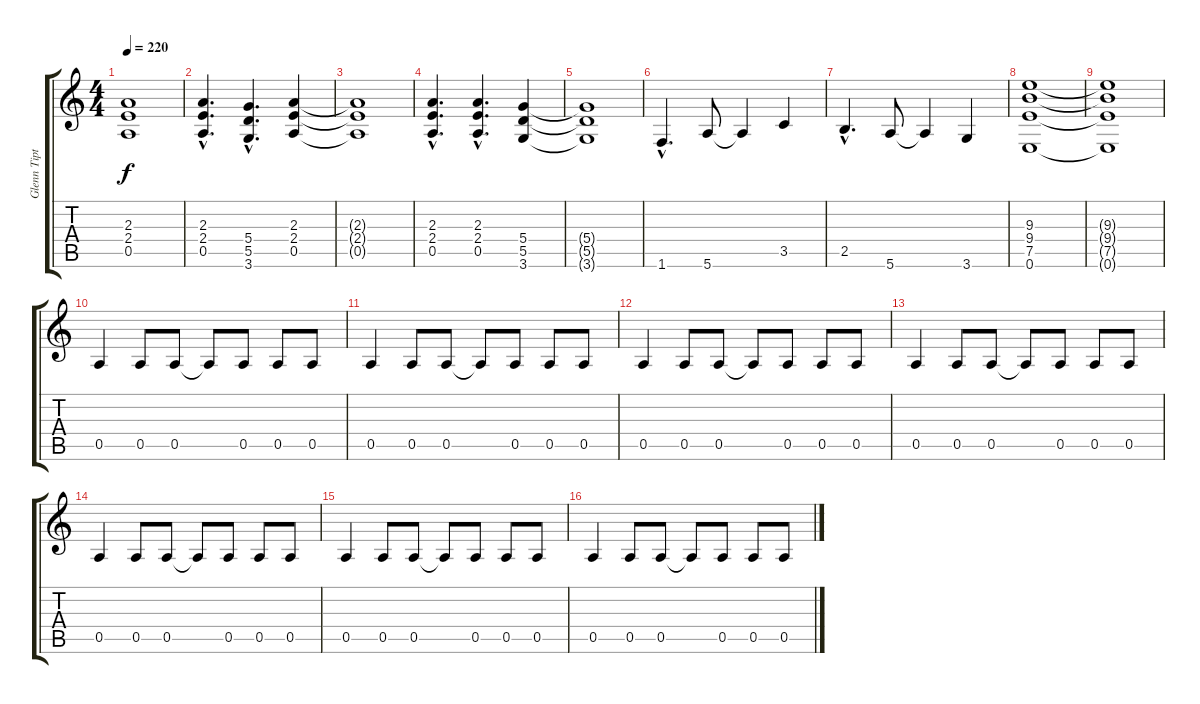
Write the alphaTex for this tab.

\track ("Glenn Tipton" "Glenn Tipt") {instrument distortionguitar}
\staff {score tabs}
\tuning (E4 B3 G3 D3 A2 E2) {hide}
\ts (4 4)
\tempo 220
\clef g2
\ks c
(2.3{t} 2.4{t} 0.5{t}).1{dy f} |
(2.3{hac} 2.4{hac} 0.5{hac}).4{d} (5.4{hac} 5.5{hac} 3.6{hac}).4{d} (2.3 2.4 0.5).4 |
(2.3{t} 2.4{t} 0.5{t}).1 |
(2.3{hac} 2.4{hac} 0.5{hac}).4{d} (2.3{hac} 2.4{hac} 0.5{hac}).4{d} (5.4 5.5 3.6).4 |
(5.4{t} 5.5{t} 3.6{t}).1 |
1.6{hac}.4{d} 5.6.8 5.6{t}.4 3.5.4 |
2.5{hac}.4{d} 5.6.8 5.6{t}.4 3.6.4 |
(9.3 9.4 7.5 0.6).1 |
(9.3{t} 9.4{t} 7.5{t} 0.6{t}).1 |
0.5.4 0.5.8 0.5.8 0.5{t}.8 0.5.8 0.5.8 0.5.8 |
0.5.4 0.5.8 0.5.8 0.5{t}.8 0.5.8 0.5.8 0.5.8 |
0.5.4 0.5.8 0.5.8 0.5{t}.8 0.5.8 0.5.8 0.5.8 |
0.5.4 0.5.8 0.5.8 0.5{t}.8 0.5.8 0.5.8 0.5.8 |
0.5.4 0.5.8 0.5.8 0.5{t}.8 0.5.8 0.5.8 0.5.8 |
0.5.4 0.5.8 0.5.8 0.5{t}.8 0.5.8 0.5.8 0.5.8 |
0.5.4 0.5.8 0.5.8 0.5{t}.8 0.5.8 0.5.8 0.5.8
